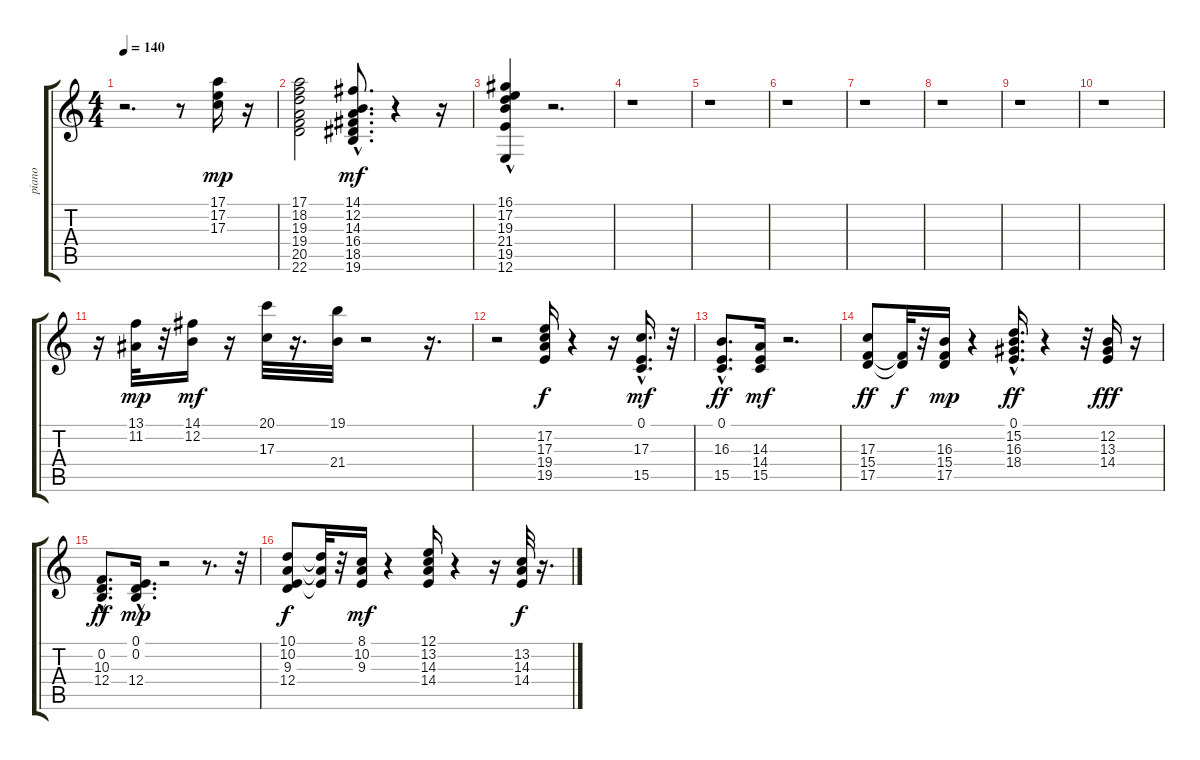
\track ("piano" "piano") {instrument brightacousticpiano}
\staff {score tabs}
\tuning (E4 B3 G3 D3 A2 E2) {hide}
\ts (4 4)
\tempo 140
\clef g2
\ks c
r.2{d dy f} r.8 (17.1 17.2 17.3).16{dy mp} r.16 |
(17.1 18.2 19.3 19.4 20.5 22.6).2 (14.1{hac} 12.2{hac} 14.3 16.4 18.5 19.6).8{d dy mf} r.4 r.16 |
(16.1 17.2 19.3{hac} 21.4{hac} 19.5 12.6).4 r.2{d} |
r.1 |
r.1 |
r.1 |
r.1 |
r.1 |
r.1 |
r.1 |
r.16 (13.1 11.2).32{dy mp} r.32 (14.1 12.2).16{dy mf} r.16 (20.1 17.3).32 r.16{d} (19.1 21.4).32 r.2 r.16{d} |
r.2 (17.2 17.3 19.4 19.5).16{dy f} r.4 r.16 (0.1{hac} 17.3{hac} 15.5{hac}).16{d dy mf} r.32 |
(0.1 16.3{hac} 15.5).8{d dy ff} (14.3 14.4 15.5).16{dy mf} r.2{d} |
(17.3 15.4 17.5).8{dy ff} (15.4{t} 17.5{t}).32{dy f} r.32 (16.3 15.4 17.5).16{dy mp} r.4 (0.1{hac} 15.2 16.3{hac} 18.4).16{d dy ff} r.4 r.32 (12.2 13.3 14.4).16{dy fff} r.16 |
(0.2 10.3{hac} 12.4{hac}).8{d dy ff} (0.1 0.2{hac} 12.4{hac}).16{d dy mp} r.2 r.8{d} r.32 |
(10.1 10.2 9.3 12.4).8{dy f} (10.1{t} 10.2{t} 9.3{t}).32 r.32 (8.1 10.2 9.3).16{dy mf} r.4 (12.1 13.2 14.3 14.4).16 r.4 r.16 (13.2 14.3 14.4).32{dy f} r.16{d}
